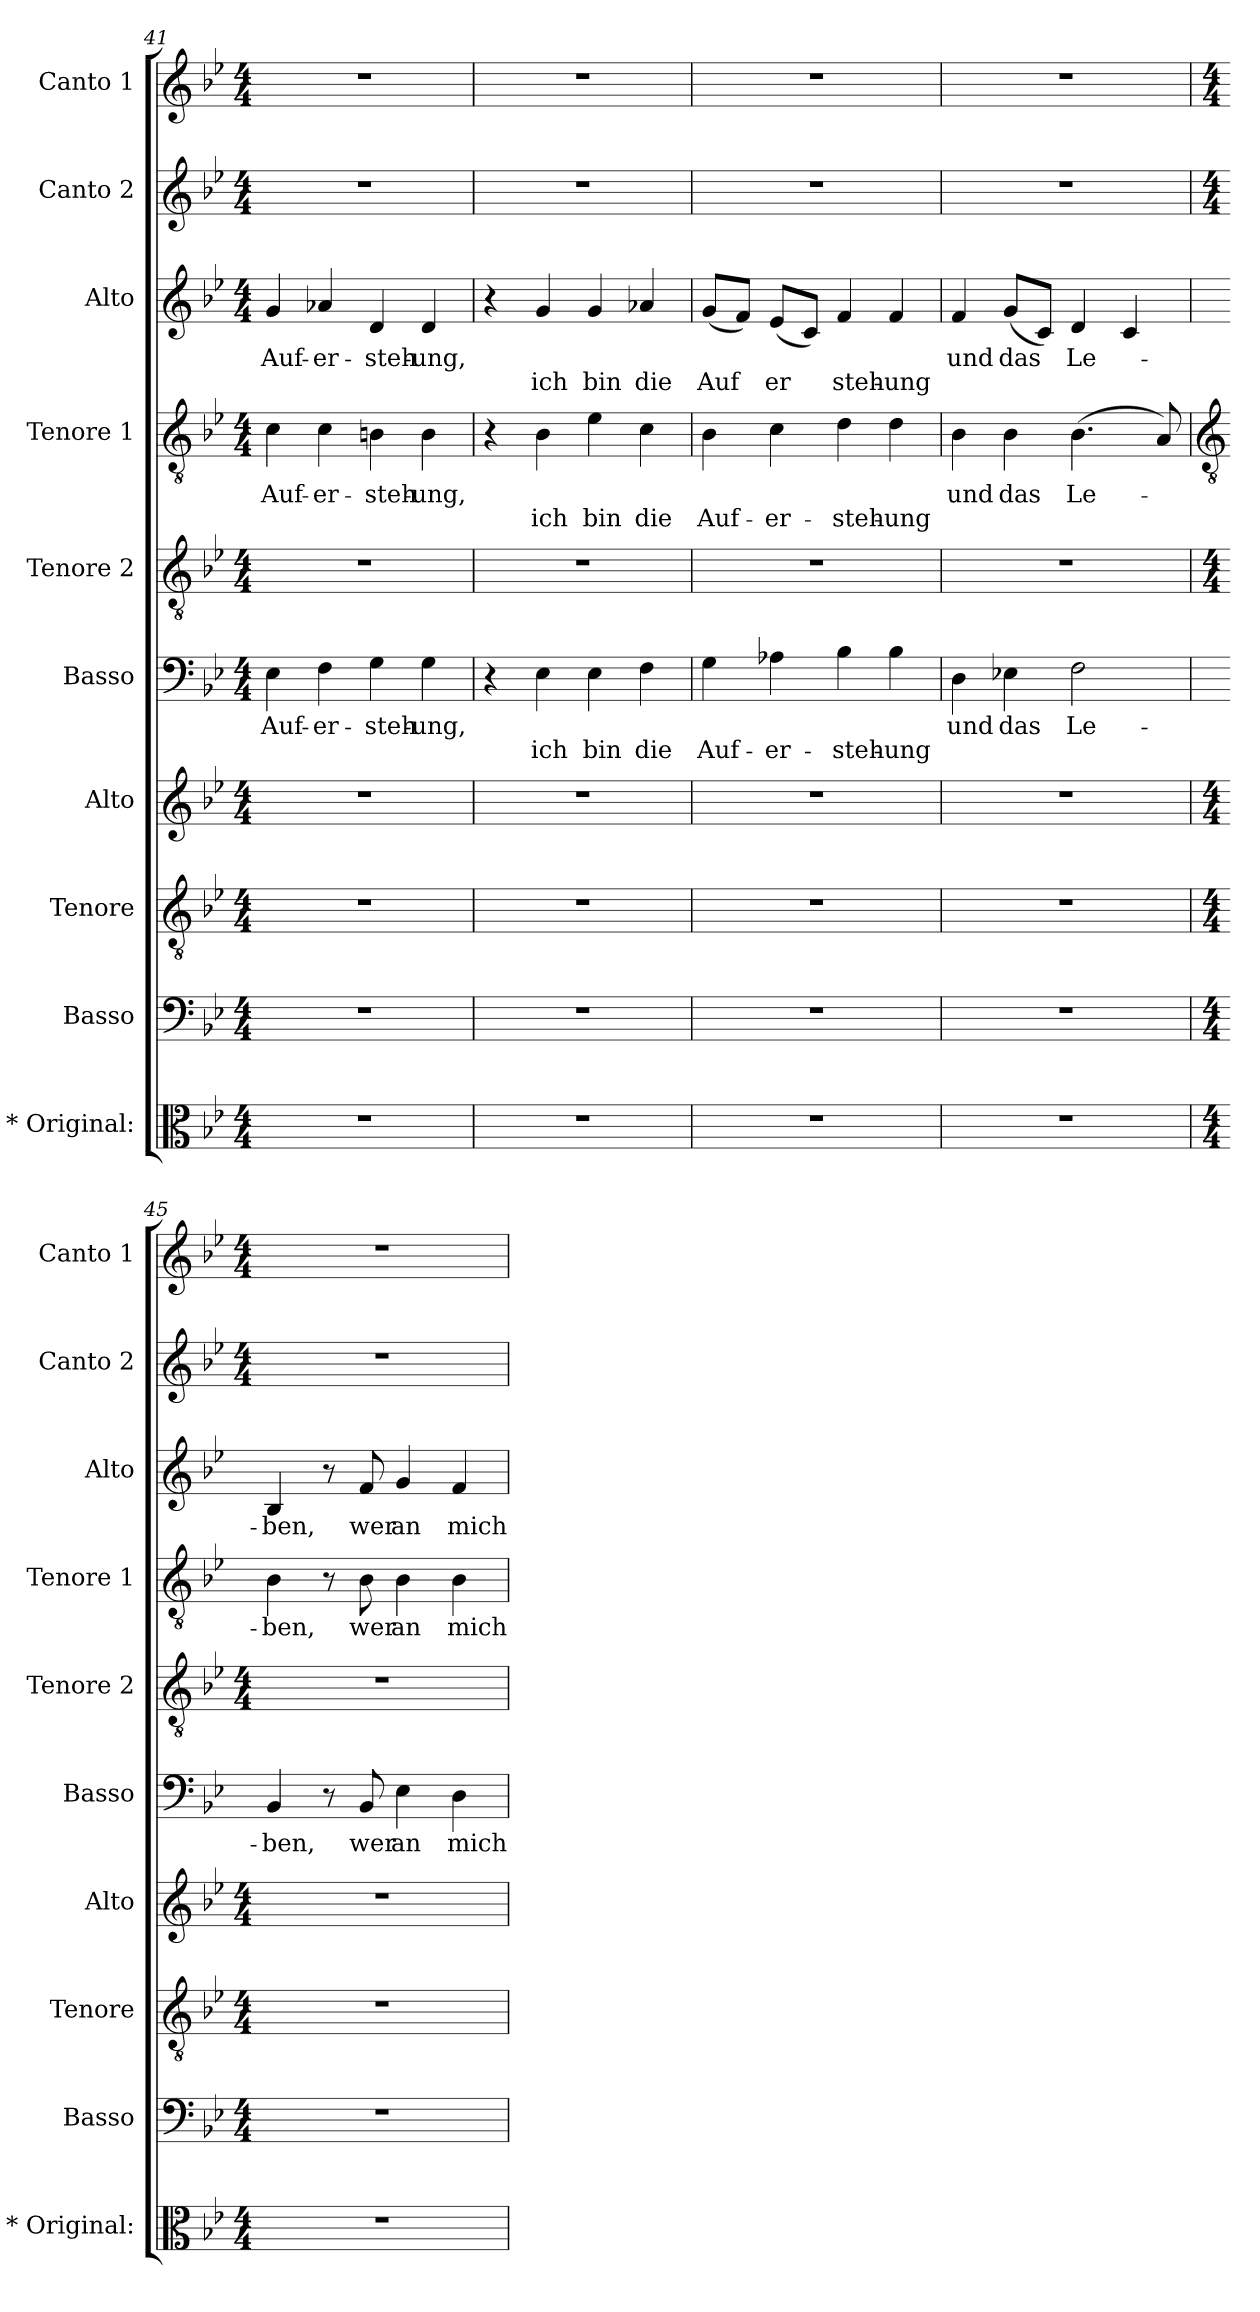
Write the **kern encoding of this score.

**kern	**kern	**kern	**kern	**kern	**text	**text	**kern	**kern	**text	**text	**kern	**text	**text	**kern	**kern
*part10	*part9	*part8	*part7	*part6	*part6	*part6	*part5	*part4	*part4	*part4	*part3	*part3	*part3	*part2	*part1
*staff10	*staff9	*staff8	*staff7	*staff6	*staff6	*staff6	*staff5	*staff4	*staff4	*staff4	*staff3	*staff3	*staff3	*staff2	*staff1
*I"* Original:	*I"Basso	*I"Tenore	*I"Alto	*I"Basso	*	*	*I"Tenore 2	*I"Tenore 1	*	*	*I"Alto	*	*	*I"Canto 2	*I"Canto 1
*I'* Original:	*I'Basso	*I'Tenore	*I'Alto	*I'Basso	*	*	*I'Tenore 2	*I'Tenore 1	*	*	*I'Alto	*	*	*I'Canto 2	*I'Canto 1
*clefC3	*clefF4	*clefGv2	*clefG2	*clefF4	*	*	*clefGv2	*clefGv2	*	*	*clefG2	*	*	*clefG2	*clefG2
*k[b-e-]	*k[b-e-]	*k[b-e-]	*k[b-e-]	*k[b-e-]	*	*	*k[b-e-]	*k[b-e-]	*	*	*k[b-e-]	*	*	*k[b-e-]	*k[b-e-]
*B-:	*B-:	*B-:	*B-:	*B-:	*	*	*B-:	*B-:	*	*	*B-:	*	*	*B-:	*B-:
*M4/4	*M4/4	*M4/4	*M4/4	*M4/4	*	*	*M4/4	*M4/4	*	*	*M4/4	*	*	*M4/4	*M4/4
=41	=41	=41	=41	=41	=41	=41	=41	=41	=41	=41	=41	=41	=41	=41	=41
!	!	!	!	!	!LO:LY:b	!	!	!	!LO:LY:b	!	!	!LO:LY:b	!	!	!
1r	1r	1r	1r	4E-	Auf-	.	1r	4c	Auf-	.	4g	Auf-	.	1r	1r
!	!	!	!	!	!LO:LY:b	!	!	!	!LO:LY:b	!	!	!LO:LY:b	!	!	!
.	.	.	.	4F	-er-	.	.	4c	-er-	.	4a-X	-er-	.	.	.
!	!	!	!	!	!LO:LY:b	!	!	!	!LO:LY:b	!	!	!LO:LY:b	!	!	!
.	.	.	.	4G	-steh-	.	.	4Bn	-steh-	.	4d	-steh-	.	.	.
!	!	!	!	!	!LO:LY:b	!	!	!	!LO:LY:b	!	!	!LO:LY:b	!	!	!
.	.	.	.	4G	-ung,	.	.	4B	-ung,	.	4d	-ung,	.	.	.
=42	=42	=42	=42	=42	=42	=42	=42	=42	=42	=42	=42	=42	=42	=42	=42
1r	1r	1r	1r	4r	.	.	1r	4r	.	.	4r	.	.	1r	1r
!	!	!	!	!	!	!LO:LY:b	!	!	!	!LO:LY:b	!	!	!LO:LY:b	!	!
.	.	.	.	4E-	.	ich	.	4B-	.	ich	4g	.	ich	.	.
!	!	!	!	!	!	!LO:LY:b	!	!	!	!LO:LY:b	!	!	!LO:LY:b	!	!
.	.	.	.	4E-	.	bin	.	4e-	.	bin	4g	.	bin	.	.
!	!	!	!	!	!	!LO:LY:b	!	!	!	!LO:LY:b	!	!	!LO:LY:b	!	!
.	.	.	.	4F	.	die	.	4c	.	die	4a-X	.	die	.	.
=43	=43	=43	=43	=43	=43	=43	=43	=43	=43	=43	=43	=43	=43	=43	=43
!	!	!	!	!	!	!LO:LY:b	!	!	!	!LO:LY:b	!	!	!LO:LY:b	!	!
1r	1r	1r	1r	4G	.	Auf-	1r	4B-	.	Auf-	(<8gL	.	Auf	1r	1r
!	!	!	!	!	!	!	!	!	!	!	!	!	!LO:LY:b	!	!
.	.	.	.	.	.	.	.	.	.	.	8fJ)	.	-	.	.
!	!	!	!	!	!	!LO:LY:b	!	!	!	!LO:LY:b	!	!	!LO:LY:b	!	!
.	.	.	.	4A-X	.	-er-	.	4c	.	-er-	(<8e-L	.	er	.	.
!	!	!	!	!	!	!	!	!	!	!	!	!	!LO:LY:b	!	!
.	.	.	.	.	.	.	.	.	.	.	8cJ)	.	-	.	.
!	!	!	!	!	!	!LO:LY:b	!	!	!	!LO:LY:b	!	!	!LO:LY:b	!	!
.	.	.	.	4B-	.	-steh-	.	4d	.	-steh-	4f	.	steh-	.	.
!	!	!	!	!	!	!LO:LY:b	!	!	!	!LO:LY:b	!	!	!LO:LY:b	!	!
.	.	.	.	4B-	.	-ung	.	4d	.	-ung	4f	.	-ung	.	.
=44	=44	=44	=44	=44	=44	=44	=44	=44	=44	=44	=44	=44	=44	=44	=44
!	!	!	!	!	!LO:LY:b	!	!	!	!LO:LY:b	!	!	!LO:LY:b	!	!	!
1r	1r	1r	1r	4D	und	.	1r	4B-	und	.	4f	und	.	1r	1r
!	!	!	!	!	!LO:LY:b	!	!	!	!LO:LY:b	!	!	!LO:LY:b	!	!	!
.	.	.	.	4E-X	das	.	.	4B-	das	.	(<8gL	das	.	.	.
.	.	.	.	.	.	.	.	.	.	.	8cJ)	.	.	.	.
!	!	!	!	!	!LO:LY:b	!	!	!	!LO:LY:b	!	!	!LO:LY:b	!	!	!
.	.	.	.	2F	Le-	.	.	(>4.B-	Le-	.	4d	Le-	.	.	.
.	.	.	.	.	.	.	.	.	.	.	4c	.	.	.	.
.	.	.	.	.	.	.	.	8A)	.	.	.	.	.	.	.
!!LO:LB:g=z
=45	=45	=45	=45	=45	=45	=45	=45	=45	=45	=45	=45	=45	=45	=45	=45
*	*	*	*	*	*	*	*	*clefGv2	*	*	*	*	*	*	*
*M4/4	*M4/4	*M4/4	*M4/4	*	*	*	*M4/4	*	*	*	*	*	*	*M4/4	*M4/4
!	!	!	!	!	!LO:LY:b	!	!	!	!LO:LY:b	!	!	!LO:LY:b	!	!	!
1r	1r	1r	1r	4BB-	-ben,	.	1r	4B-	-ben,	.	4B-	-ben,	.	1r	1r
.	.	.	.	8r	.	.	.	8r	.	.	8r	.	.	.	.
!	!	!	!	!	!LO:LY:b	!	!	!	!LO:LY:b	!	!	!LO:LY:b	!	!	!
.	.	.	.	8BB-	wer	.	.	8B-	wer	.	8f	wer	.	.	.
!	!	!	!	!	!LO:LY:b	!	!	!	!LO:LY:b	!	!	!LO:LY:b	!	!	!
.	.	.	.	4E-	an	.	.	4B-	an	.	4g	an	.	.	.
!	!	!	!	!	!LO:LY:b	!	!	!	!LO:LY:b	!	!	!LO:LY:b	!	!	!
.	.	.	.	4D	mich	.	.	4B-	mich	.	4f	mich	.	.	.
=	=	=	=	=	=	=	=	=	=	=	=	=	=	=	=
*-	*-	*-	*-	*-	*-	*-	*-	*-	*-	*-	*-	*-	*-	*-	*-
